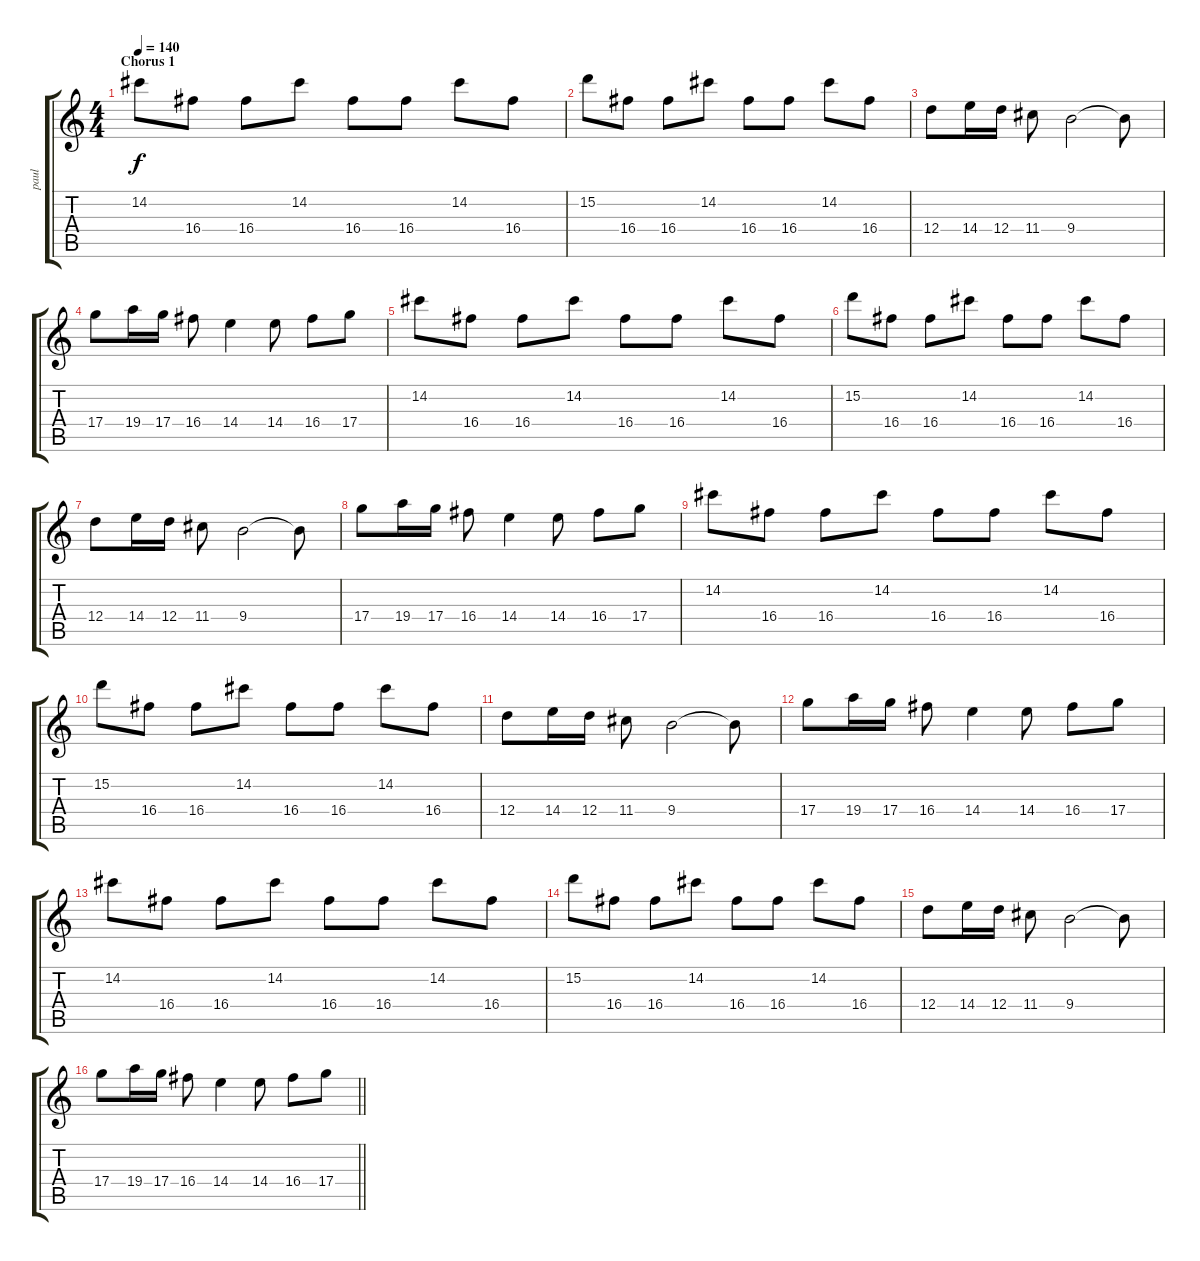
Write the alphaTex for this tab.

\track ("paul" "paul") {instrument distortionguitar}
\staff {score tabs}
\tuning (E4 B3 G3 D3 A2 E2) {hide}
\ts (4 4)
\section ("" "Chorus 1")
\tempo 140
\clef g2
\ks c
14.2.8{dy f} 16.4.8 16.4.8 14.2.8 16.4.8 16.4.8 14.2.8 16.4.8 |
15.2.8 16.4.8 16.4.8 14.2.8 16.4.8 16.4.8 14.2.8 16.4.8 |
12.4.8 14.4.16 12.4.16 11.4.8 9.4.2 9.4{t}.8 |
17.4.8 19.4.16 17.4.16 16.4.8 14.4.4 14.4.8 16.4.8 17.4.8 |
14.2.8 16.4.8 16.4.8 14.2.8 16.4.8 16.4.8 14.2.8 16.4.8 |
15.2.8 16.4.8 16.4.8 14.2.8 16.4.8 16.4.8 14.2.8 16.4.8 |
12.4.8 14.4.16 12.4.16 11.4.8 9.4.2 9.4{t}.8 |
17.4.8 19.4.16 17.4.16 16.4.8 14.4.4 14.4.8 16.4.8 17.4.8 |
14.2.8 16.4.8 16.4.8 14.2.8 16.4.8 16.4.8 14.2.8 16.4.8 |
15.2.8 16.4.8 16.4.8 14.2.8 16.4.8 16.4.8 14.2.8 16.4.8 |
12.4.8 14.4.16 12.4.16 11.4.8 9.4.2 9.4{t}.8 |
17.4.8 19.4.16 17.4.16 16.4.8 14.4.4 14.4.8 16.4.8 17.4.8 |
14.2.8 16.4.8 16.4.8 14.2.8 16.4.8 16.4.8 14.2.8 16.4.8 |
15.2.8 16.4.8 16.4.8 14.2.8 16.4.8 16.4.8 14.2.8 16.4.8 |
12.4.8 14.4.16 12.4.16 11.4.8 9.4.2 9.4{t}.8 |
\barLineRight lightlight
17.4.8 19.4.16 17.4.16 16.4.8 14.4.4 14.4.8 16.4.8 17.4.8
